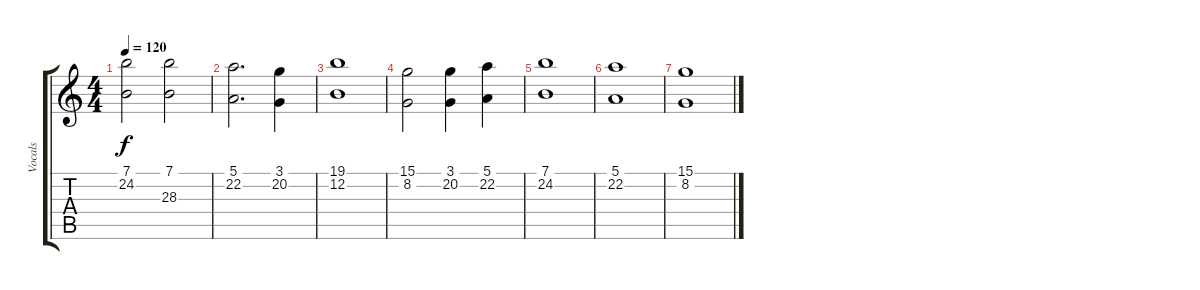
\track ("Vocals" "Vocals") {instrument electricpiano2}
\staff {score tabs}
\tuning (E4 B3 G3 D3 A2 E2) {hide}
\ts (4 4)
\tempo 120
\clef g2
\ks c
(7.1 24.2).2{dy f} (7.1 28.3).2 |
(5.1 22.2).2{d} (3.1 20.2).4 |
(19.1 12.2).1 |
(15.1 8.2).2 (3.1 20.2).4 (5.1 22.2).4 |
(7.1 24.2).1 |
(5.1 22.2).1 |
(15.1 8.2).1
